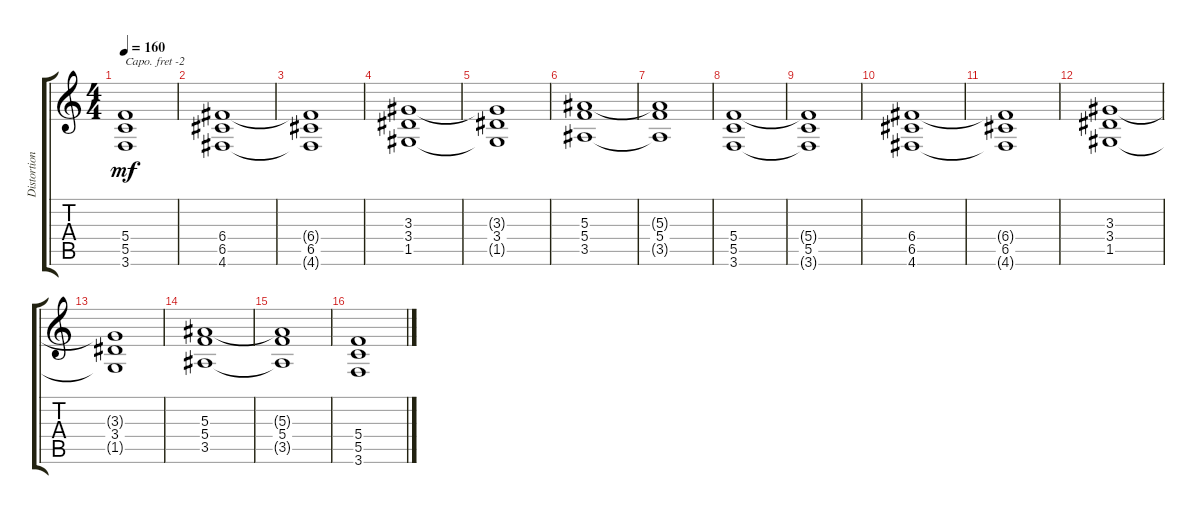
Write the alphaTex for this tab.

\track ("Distortion Guitar" "Distortion") {instrument distortionguitar}
\staff {score tabs}
\capo -2
\tuning (E4 B3 G3 D3 A2 E2) {hide}
\ts (4 4)
\tempo 160
\clef g2
\ks c
(5.4{t} 5.5 3.6{t}).1{dy mf} |
(6.4 6.5 4.6).1 |
(6.4{t} 6.5 4.6{t}).1 |
(3.3 3.4 1.5).1 |
(3.3{t} 3.4 1.5{t}).1 |
(5.3 5.4 3.5).1 |
(5.3{t} 5.4 3.5{t}).1 |
(5.4 5.5 3.6).1 |
(5.4{t} 5.5 3.6{t}).1 |
(6.4 6.5 4.6).1 |
(6.4{t} 6.5 4.6{t}).1 |
(3.3 3.4 1.5).1 |
(3.3{t} 3.4 1.5{t}).1 |
(5.3 5.4 3.5).1 |
(5.3{t} 5.4 3.5{t}).1 |
(5.4 5.5 3.6).1
